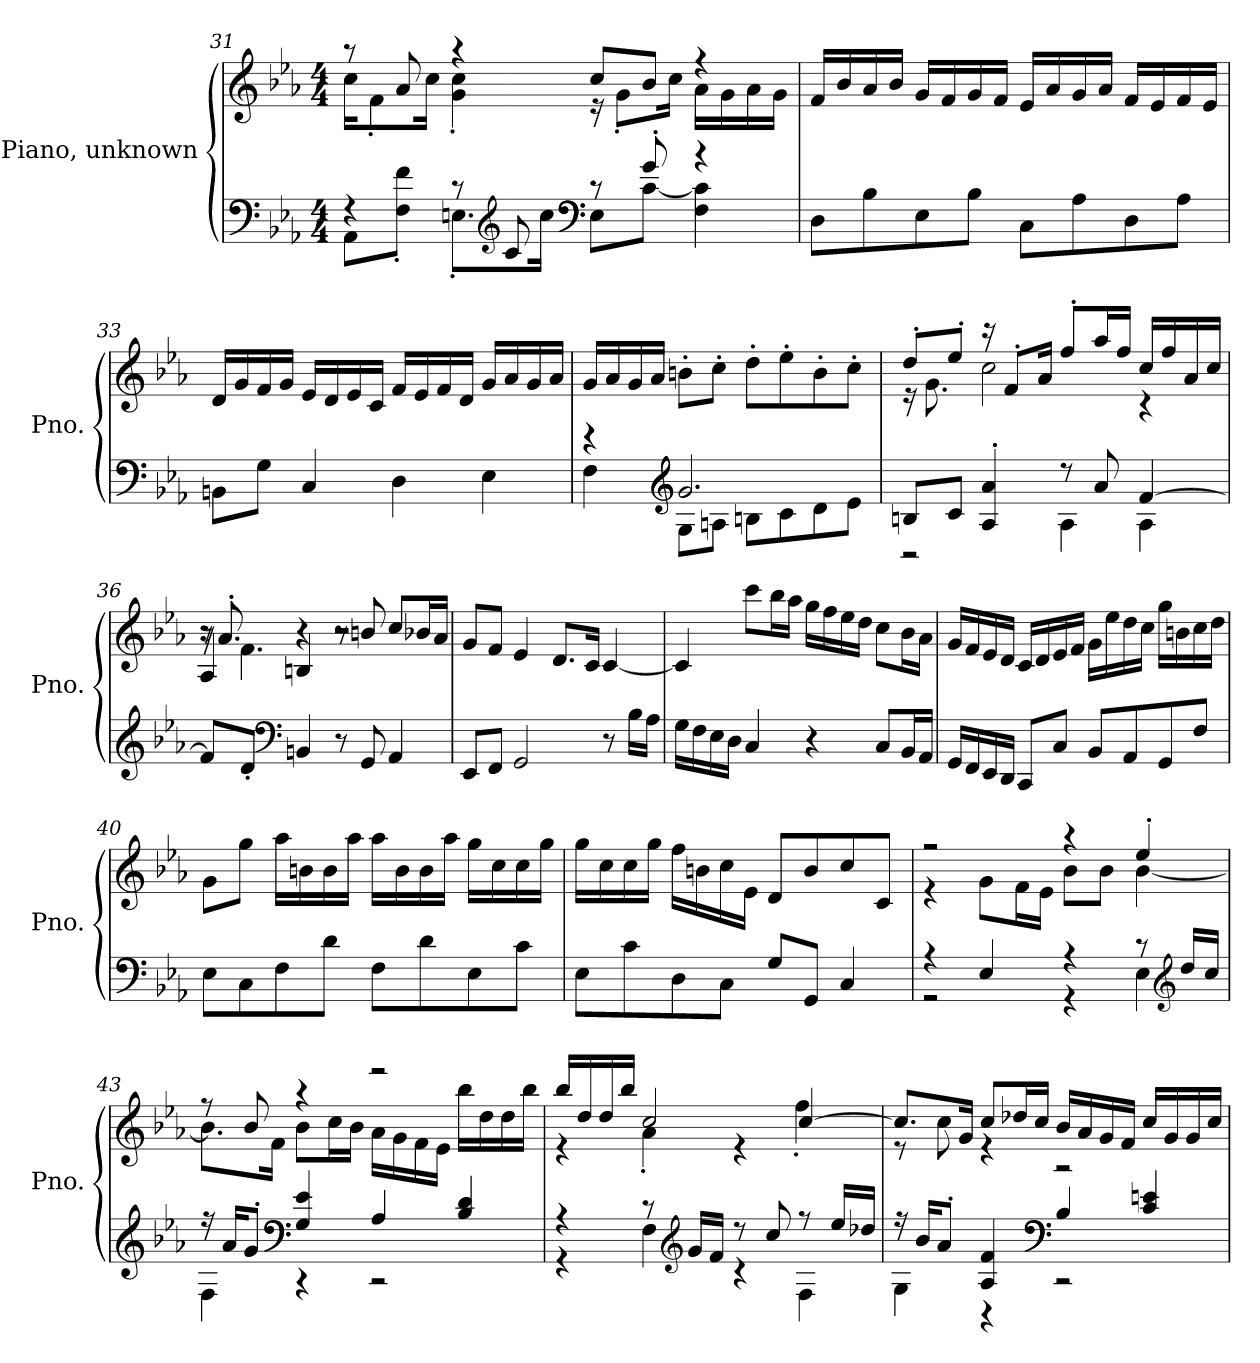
**kern	**kern
*part1	*part1
*staff2	*staff1
*I"Piano, unknown	*
*I'Pno.	*
!!LO:LB:g=z
*clefF4	*clefG2
*k[b-e-a-]	*k[b-e-a-]
*M4/4	*M4/4
=31	=31
*^	*^
4r	8AA-\L	8r	16cc\KL
.	.	.	8f'\
.	8F\' 8f\'J	8a-/	.
.	.	.	16cc\Jk
8r	8.En'\L	4r	4g\' 4cc\'
*clefG2	*	*	*
8c/	.	.	.
.	16cc\Jk	.	.
*clefF4	*	*	*
8r	8E\L	8cc/L	16r
.	.	.	8g'\L
8g'/	[8c\J	8b-/J	.
.	.	.	16cc\Jk
4r	4F\ 4c\]	4r	16a-\LL
.	.	.	16g\
.	.	.	16a-\
.	.	.	16g\JJ
*v	*v	*	*
*	*v	*v
=32	=32
8D\L	16f/LL
.	16b-/
8B-\	16a-/
.	16b-/JJ
8E-\	16g/LL
.	16f/
8B-\J	16g/
.	16f/JJ
8C\L	16e-/LL
.	16a-/
8A-\	16g/
.	16a-/JJ
8D\	16f/LL
.	16e-/
8A-\J	16f/
.	16e-/JJ
!!LO:LB:g=z
=33	=33
8BBn\L	16d/LL
.	16g/
8G\J	16f/
.	16g/JJ
4C/	16e-/LL
.	16d/
.	16e-/
.	16c/JJ
4D\	16f/LL
.	16e-/
.	16f/
.	16d/JJ
4E-\	16g/LL
.	16a-/
.	16g/
.	16a-/JJ
=34	=34
*^	*
4r	4F\	16g/LL
.	.	16a-/
.	.	16g/
.	.	16a-/JJ
*clefG2	*	*
2.g/	8G\L	8bn'\L
.	8An\J	8cc'\J
.	8Bn\L	8dd'\L
.	8c\	8ee-'\
.	8d\	8b'\
.	8e-\J	8cc'\J
=35	=35	=35
*	*	*^
8Bn/L	2r	8dd'/L	16r
.	.	.	8.g\
8c/J	.	8ee-'/J	.
4A-/' 4a-/'	.	16r	2cc\
.	.	8f'/L	.
.	.	16a-/Jk	.
8r	4A-\	8ff'/L	.
8a-/	.	16aa-/L	.
.	.	16ff/JJ	.
[4f/	4A-\	16cc/LL	4r
.	.	16ff/	.
.	.	16a-/	.
.	.	16cc/JJ	.
*v	*v	*	*
!!LO:LB:g=z
=36	=36	=36
*	*	*^
8f/L]	16r	8r	4A-/
.	8.a-'/	.	.
8d'/J	.	4.f\	.
*clefF4	*	*	*
4BBn/	4Bn/	.	4r
8r	8r	2r	2r
8GG/	8bn/	.	.
4AA-/	8cc/L	.	.
.	16b-X/L	.	.
.	16a-/JJ	.	.
*	*v	*v	*v
=37	=37
8EE-/L	8g/L
8FF/J	8f/J
2GG/	4e-/
.	8.d/L
.	16c/Jk
8r	[4c/
16B-\LL	.
16A-\JJ	.
=38	=38
16G\LL	4c/]
16F\	.
16E-\	.
16D\JJ	.
4C/	8ccc\L
.	16bb-\L
.	16aa-\JJ
4r	16gg\LL
.	16ff\
.	16ee-\
.	16dd\JJ
8C/L	8cc\L
16BB-/L	16b-\L
16AA-/JJ	16a-\JJ
!!LO:LB:g=z
=39	=39
16GG/LL	16g/LL
16FF/	16f/
16EE-/	16e-/
16DD/JJ	16d/JJ
8CC/L	16c/LL
.	16d/
8C/J	16e-/
.	16f/JJ
8BB-/L	16g\LL
.	16ee-\
8AA-/	16dd\
.	16cc\JJ
8GG/	16gg\LL
.	16bn\
8F/J	16cc\
.	16dd\JJ
=40	=40
8E-\L	8g\L
8C\	8gg\J
8F\	16aa-\LL
.	16bn\
8d\J	16b\
.	16aa-\JJ
8F\L	16aa-\LL
.	16b\
8d\	16b\
.	16aa-\JJ
8E-\	16gg\LL
.	16cc\
8c\J	16cc\
.	16gg\JJ
=41	=41
8E-\L	16gg\LL
.	16cc\
8c\	16cc\
.	16gg\JJ
8D\	16ff\LL
.	16bn\
8C\J	16cc\
.	16e-\JJ
8G/L	8d/L
8GG/J	8b/
4C/	8cc/
.	8c/J
!!LO:PB:g=z
=42	=42
*^	*^
4r	2r	2r	4r
4E-/	.	.	8g\L
.	.	.	16f\L
.	.	.	16e-\JJ
4r	4r	4r	8b-\L
.	.	.	8b-\J
8r	4E-\	4ee-'/	[4b-\
*clefG2	*	*	*
16dd/LL	.	.	.
16cc/JJ	.	.	.
=43	=43	=43	=43
16r	4F\	8r	8.b-\L]
16a-/KL	.	.	.
8g'/J	.	8b-/	.
.	.	.	16f\Jk
*clefF4	*	*	*
4G/ 4e-/	4r	4r	8b-\L
.	.	.	16cc\L
.	.	.	16b-\JJ
4A-/	2r	2r	16a-\LL
.	.	.	16g\
.	.	.	16f\
.	.	.	16e-\JJ
4B-/ 4d/	.	.	16bb-\LL
.	.	.	16dd\
.	.	.	16dd\
.	.	.	16bb-\JJ
=44	=44	=44	=44
4r	4r	16bb-/LL	4r
.	.	16dd/	.
.	.	16dd/	.
.	.	16bb-/JJ	.
8r	4F\	2cc/	4a-'\
*clefG2	*	*	*
16g/LL	.	.	.
16f/JJ	.	.	.
8r	4r	.	4r
8cc/	.	.	.
8r	4F\	[4cc/	4ff'\
16ee-/LL	.	.	.
16dd-X/JJ	.	.	.
!!LO:LB:g=z	!!
=45	=45	=45	=45
16r	4G\	8.cc/L]	8r
16b-/KL	.	.	.
8a-'/J	.	.	8cc\
.	.	16g/Jk	.
4A-/ 4f/	4r	8cc/L	4r
.	.	16dd-X/L	.
.	.	16cc/JJ	.
*clefF4	*	*	*
4B-/	2r	16b-/LL	2r
.	.	16a-/	.
.	.	16g/	.
.	.	16f/JJ	.
4c/ 4en/	.	16cc/LL	.
.	.	16g/	.
.	.	16g/	.
.	.	16cc/JJ	.
*v	*v	*	*
*	*v	*v
=	=
*-	*-
